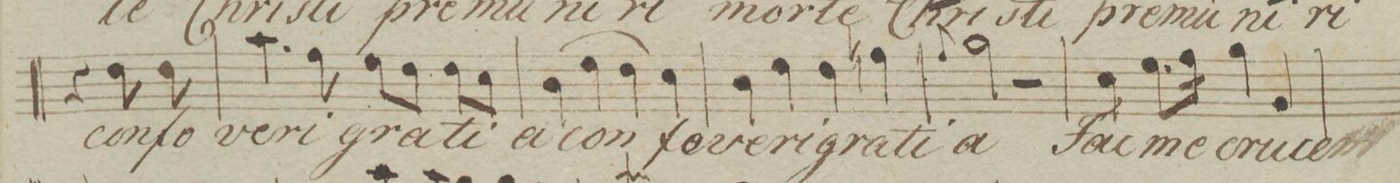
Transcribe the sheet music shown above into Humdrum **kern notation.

**kern	**text	**dynam
*I"Tenor.	*	*
*clefC4	*	*
*k[b-e-]	*	*
*met(c)	*	*
*M4/4	*	*
4r	.	.
8c\	con-	.
8c\	-fo-	.
=72	=72	=72
4.g\	-ve-	.
8e-\	-ri	.
8d\L	gra-	.
8c\J	.	.
8c\L	-ti-	.
8B-\J	.	.
=73	=73	=73
(4A\	-a	.
4d\	con-	.
4c\	.	.
4B-\)	-fo-	.
=74	=74	=74
4A\	-ve-	.
4d\	-ri	.
4c\	gra-	.
4en\	-ti-	.
=75	=75	=75
8qqe-/	.	.
2f\	-a	.
2r	.	.
=76	=76	=76
4B-\	Fac	.
8.d\L	me	.
16e-\Jk	.	.
4f\	cru-	.
4F/	-ce	.
=77	=77	=77
*-	*-	*-
